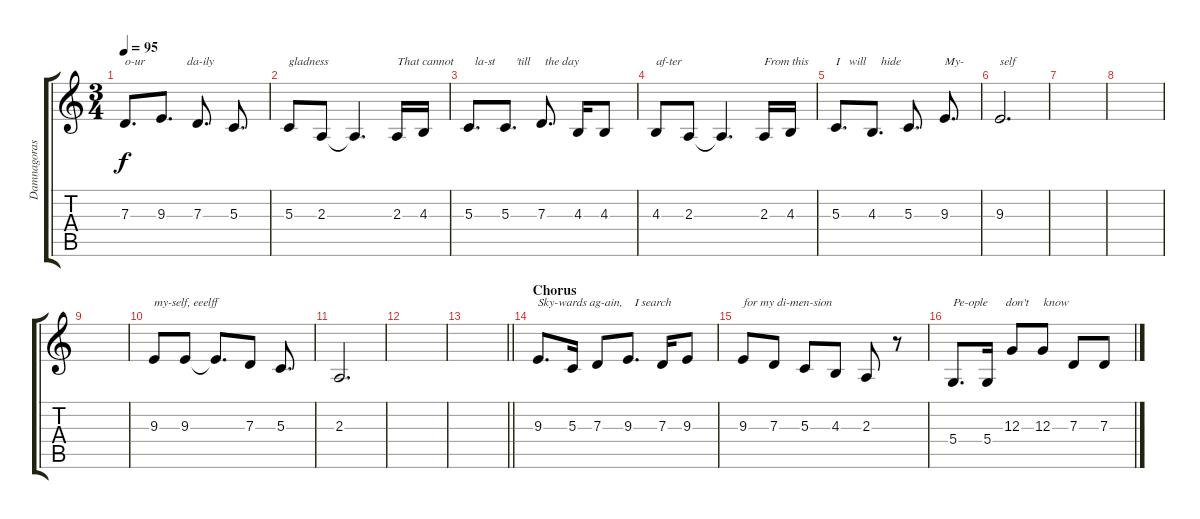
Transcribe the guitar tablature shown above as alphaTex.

\track ("Damnagoras" "Damnagoras") {instrument lead6voice}
\staff {score tabs}
\tuning (E4 B3 G3 D3 A2 E2) {hide}
\ts (3 4)
\tempo 95
\clef g2
\ks c
7.3.8{d txt "o-ur              da-ily" dy f} 9.3.8{d} 7.3.8{d} 5.3.8{d} |
5.3.8{txt "gladness"} 2.3.8 2.3{t}.4{d} 2.3.16{txt "That cannot "} 4.3.16 |
5.3.8{d txt "  la-st       'till     the day"} 5.3.8{d} 7.3.8{d} 4.3.16 4.3.8 |
4.3.8{txt "af-ter"} 2.3.8 2.3{t}.4{d} 2.3.16{txt "From this "} 4.3.16 |
5.3.8{d txt "I   will     hide "} 4.3.8{d} 5.3.8{d} 9.3.8{d txt "My-"} |
9.3.2{d txt "self"} |
|
|
|
9.3.8{txt "my-self, eeelff"} 9.3.8 9.3{t}.8{d} 7.3.8 5.3.8{d} |
2.3.2{d} |
|
\barLineRight lightlight
|
\section ("" "Chorus")
9.3.8{d txt "Sky-wards ag-ain,    I search"} 5.3.16 7.3.8 9.3.8{d} 7.3.16 9.3.8 |
9.3.8{txt "for my di-men-sion"} 7.3.8 5.3.8 4.3.8 2.3.8 r.8 |
5.4.8{d txt "Pe-ople      don't     know"} 5.4.16 12.3.8 12.3.8 7.3.8 7.3.8
